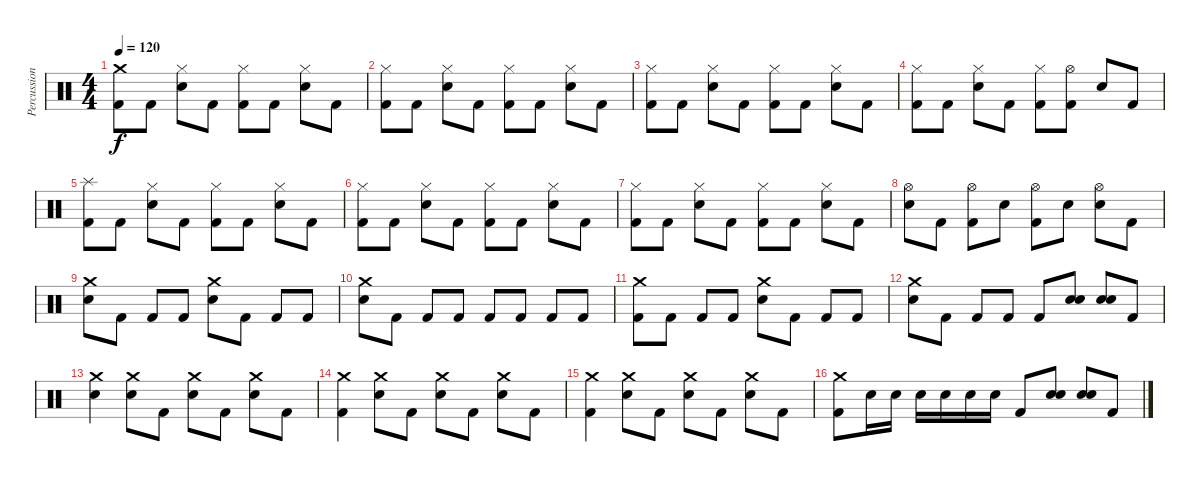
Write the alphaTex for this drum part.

\track ("Percussions" "Percussion") {instrument percussion}
\staff {score}
\articulation defaults
\ts (4 4)
\tempo 120
\clef neutral
\ks c
("Crash medium (hit)" "Kick (hit) 2").8{dy f} "Kick (hit) 2".8 ("Hi-Hat (closed)" "Electric Snare (hit)").8 "Kick (hit) 2".8 ("Hi-Hat (closed)" "Kick (hit) 2").8 "Kick (hit) 2".8 ("Hi-Hat (closed)" "Electric Snare (hit)").8 "Kick (hit) 2".8 |
("Hi-Hat (closed)" "Kick (hit) 2").8 "Kick (hit) 2".8 ("Hi-Hat (closed)" "Electric Snare (hit)").8 "Kick (hit) 2".8 ("Hi-Hat (closed)" "Kick (hit) 2").8 "Kick (hit) 2".8 ("Hi-Hat (closed)" "Electric Snare (hit)").8 "Kick (hit) 2".8 |
("Hi-Hat (closed)" "Kick (hit) 2").8 "Kick (hit) 2".8 ("Hi-Hat (closed)" "Electric Snare (hit)").8 "Kick (hit) 2".8 ("Hi-Hat (closed)" "Kick (hit) 2").8 "Kick (hit) 2".8 ("Hi-Hat (closed)" "Electric Snare (hit)").8 "Kick (hit) 2".8 |
("Hi-Hat (closed)" "Kick (hit) 2").8 "Kick (hit) 2".8 ("Hi-Hat (closed)" "Electric Snare (hit)").8 "Kick (hit) 2".8 ("Hi-Hat (closed)" "Kick (hit) 2").8 ("Hi-Hat (open)" "Kick (hit) 2").8 "Electric Snare (hit)".8 "Kick (hit) 2".8 |
("Splash (hit)" "Kick (hit) 2").8 "Kick (hit) 2".8 ("Hi-Hat (closed)" "Electric Snare (hit)").8 "Kick (hit) 2".8 ("Hi-Hat (closed)" "Kick (hit) 2").8 "Kick (hit) 2".8 ("Hi-Hat (closed)" "Electric Snare (hit)").8 "Kick (hit) 2".8 |
("Hi-Hat (closed)" "Kick (hit) 2").8 "Kick (hit) 2".8 ("Hi-Hat (closed)" "Electric Snare (hit)").8 "Kick (hit) 2".8 ("Hi-Hat (closed)" "Kick (hit) 2").8 "Kick (hit) 2".8 ("Hi-Hat (closed)" "Electric Snare (hit)").8 "Kick (hit) 2".8 |
("Hi-Hat (closed)" "Kick (hit) 2").8 "Kick (hit) 2".8 ("Hi-Hat (closed)" "Electric Snare (hit)").8 "Kick (hit) 2".8 ("Hi-Hat (closed)" "Kick (hit) 2").8 "Kick (hit) 2".8 ("Hi-Hat (closed)" "Electric Snare (hit)").8 "Kick (hit) 2".8 |
("Hi-Hat (open)" "Electric Snare (hit)").8 "Kick (hit) 2".8 ("Hi-Hat (open)" "Kick (hit) 2").8 "Electric Snare (hit)".8 ("Hi-Hat (open)" "Kick (hit) 2").8 "Electric Snare (hit)".8 ("Hi-Hat (open)" "Electric Snare (hit)").8 "Kick (hit) 2".8 |
("Crash medium (hit)" "Electric Snare (hit)").8 "Kick (hit) 2".8 "Kick (hit) 2".8 "Kick (hit) 2".8 ("Crash medium (hit)" "Electric Snare (hit)").8 "Kick (hit) 2".8 "Kick (hit) 2".8 "Kick (hit) 2".8 |
("Crash medium (hit)" "Electric Snare (hit)").8 "Kick (hit) 2".8 "Kick (hit) 2".8 "Kick (hit) 2".8 "Kick (hit) 2".8 "Kick (hit) 2".8 "Kick (hit) 2".8 "Kick (hit) 2".8 |
("Crash medium (hit)" "Kick (hit) 2").8 "Kick (hit) 2".8 "Kick (hit) 2".8 "Kick (hit) 2".8 ("Crash medium (hit)" "Electric Snare (hit)").8 "Kick (hit) 2".8 "Kick (hit) 2".8 "Kick (hit) 2".8 |
("Crash medium (hit)" "Electric Snare (hit)").8 "Kick (hit) 2".8 "Kick (hit) 2".8 "Kick (hit) 2".8 "Kick (hit) 2".8 ("Electric Snare (hit)" "Electric Snare (hit)").8 ("Electric Snare (hit)" "Electric Snare (hit)").8 "Kick (hit) 2".8 |
("Crash medium (hit)" "Electric Snare (hit)").4 ("Crash medium (hit)" "Electric Snare (hit)").8 "Kick (hit) 2".8 ("Crash medium (hit)" "Electric Snare (hit)").8 "Kick (hit) 2".8 ("Crash medium (hit)" "Electric Snare (hit)").8 "Kick (hit) 2".8 |
("Crash medium (hit)" "Kick (hit) 2").4 ("Crash medium (hit)" "Electric Snare (hit)").8 "Kick (hit) 2".8 ("Crash medium (hit)" "Electric Snare (hit)").8 "Kick (hit) 2".8 ("Crash medium (hit)" "Electric Snare (hit)").8 "Kick (hit) 2".8 |
("Crash medium (hit)" "Kick (hit) 2").4 ("Crash medium (hit)" "Electric Snare (hit)").8 "Kick (hit) 2".8 ("Crash medium (hit)" "Electric Snare (hit)").8 "Kick (hit) 2".8 ("Crash medium (hit)" "Electric Snare (hit)").8 "Kick (hit) 2".8 |
("Crash medium (hit)" "Kick (hit) 2").8 "Electric Snare (hit)".16 "Electric Snare (hit)".16 "Electric Snare (hit)".16 "Electric Snare (hit)".16 "Electric Snare (hit)".16 "Electric Snare (hit)".16 "Kick (hit) 2".8 ("Electric Snare (hit)" "Electric Snare (hit)").8 ("Electric Snare (hit)" "Electric Snare (hit)").8 "Kick (hit) 2".8
